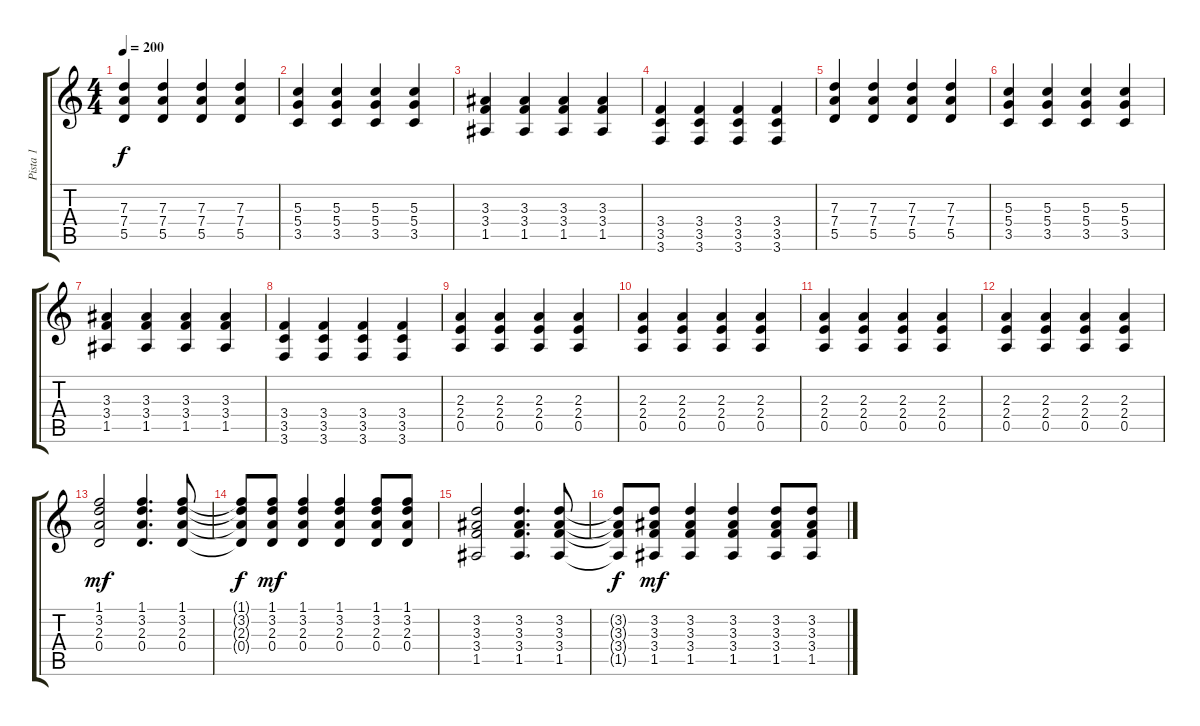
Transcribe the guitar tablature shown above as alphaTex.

\track ("Pista 1" "Pista 1") {instrument acousticguitarsteel}
\staff {score tabs}
\tuning (E4 B3 G3 D3 A2 D2) {hide}
\ts (4 4)
\tempo 200
\clef g2
\ks c
(7.3 7.4 5.5).4{dy f} (7.3 7.4 5.5).4 (7.3 7.4 5.5).4 (7.3 7.4 5.5).4 |
(5.3 5.4 3.5).4 (5.3 5.4 3.5).4 (5.3 5.4 3.5).4 (5.3 5.4 3.5).4 |
(3.3 3.4 1.5).4 (3.3 3.4 1.5).4 (3.3 3.4 1.5).4 (3.3 3.4 1.5).4 |
(3.4 3.5 3.6).4 (3.4 3.5 3.6).4 (3.4 3.5 3.6).4 (3.4 3.5 3.6).4 |
(7.3 7.4 5.5).4 (7.3 7.4 5.5).4 (7.3 7.4 5.5).4 (7.3 7.4 5.5).4 |
(5.3 5.4 3.5).4 (5.3 5.4 3.5).4 (5.3 5.4 3.5).4 (5.3 5.4 3.5).4 |
(3.3 3.4 1.5).4 (3.3 3.4 1.5).4 (3.3 3.4 1.5).4 (3.3 3.4 1.5).4 |
(3.4 3.5 3.6).4 (3.4 3.5 3.6).4 (3.4 3.5 3.6).4 (3.4 3.5 3.6).4 |
(2.3 2.4 0.5).4 (2.3 2.4 0.5).4 (2.3 2.4 0.5).4 (2.3 2.4 0.5).4 |
(2.3 2.4 0.5).4 (2.3 2.4 0.5).4 (2.3 2.4 0.5).4 (2.3 2.4 0.5).4 |
(2.3 2.4 0.5).4 (2.3 2.4 0.5).4 (2.3 2.4 0.5).4 (2.3 2.4 0.5).4 |
(2.3 2.4 0.5).4 (2.3 2.4 0.5).4 (2.3 2.4 0.5).4 (2.3 2.4 0.5).4 |
(1.1 3.2 2.3 0.4).2{dy mf volume 9 instrument acousticguitarsteel} (1.1 3.2 2.3 0.4).4{d} (1.1 3.2 2.3 0.4).8 |
(1.1{t} 3.2{t} 2.3{t} 0.4{t}).8{dy f} (1.1 3.2 2.3 0.4).8{dy mf} (1.1 3.2 2.3 0.4).4 (1.1 3.2 2.3 0.4).4 (1.1 3.2 2.3 0.4).8 (1.1 3.2 2.3 0.4).8 |
(3.2 3.3 3.4 1.5).2 (3.2 3.3 3.4 1.5).4{d} (3.2 3.3 3.4 1.5).8 |
(3.2{t} 3.3{t} 3.4{t} 1.5{t}).8{dy f} (3.2 3.3 3.4 1.5).8{dy mf} (3.2 3.3 3.4 1.5).4 (3.2 3.3 3.4 1.5).4 (3.2 3.3 3.4 1.5).8 (3.2 3.3 3.4 1.5).8
